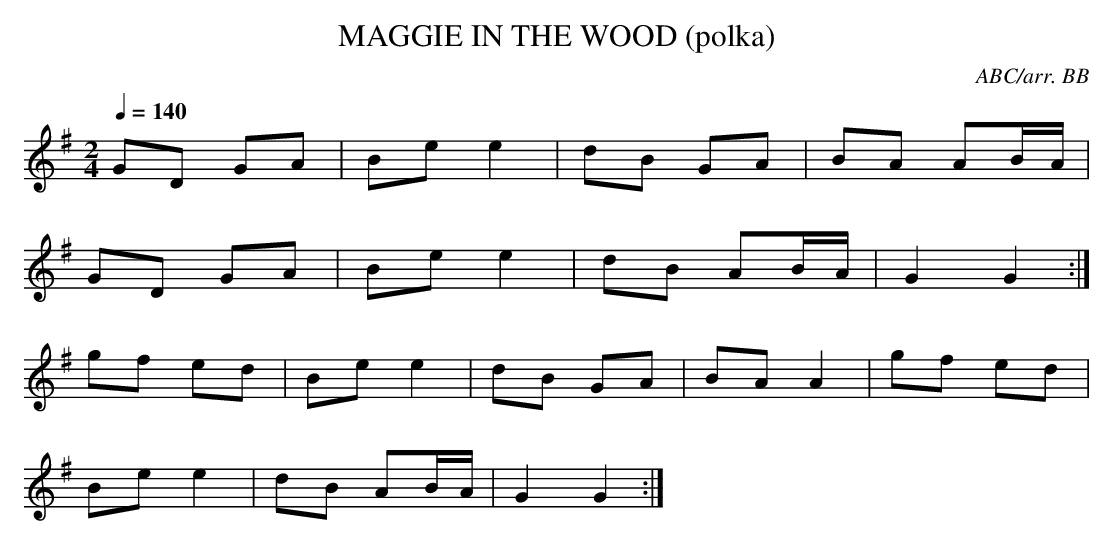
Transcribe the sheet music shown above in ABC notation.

X:1
T:MAGGIE IN THE WOOD (polka)
C:ABC/arr. BB
M:2/4
L:1/8
Q:1/4=140
K:G
GD GA|Be e2|dB GA|BA AB/A/|
GD GA|Be e2|dB AB/A/|G2 G2 :|
gf ed|Be e2|dB GA|BA A2|gf ed|
Be e2|dB AB/A/|G2 G2 :|
